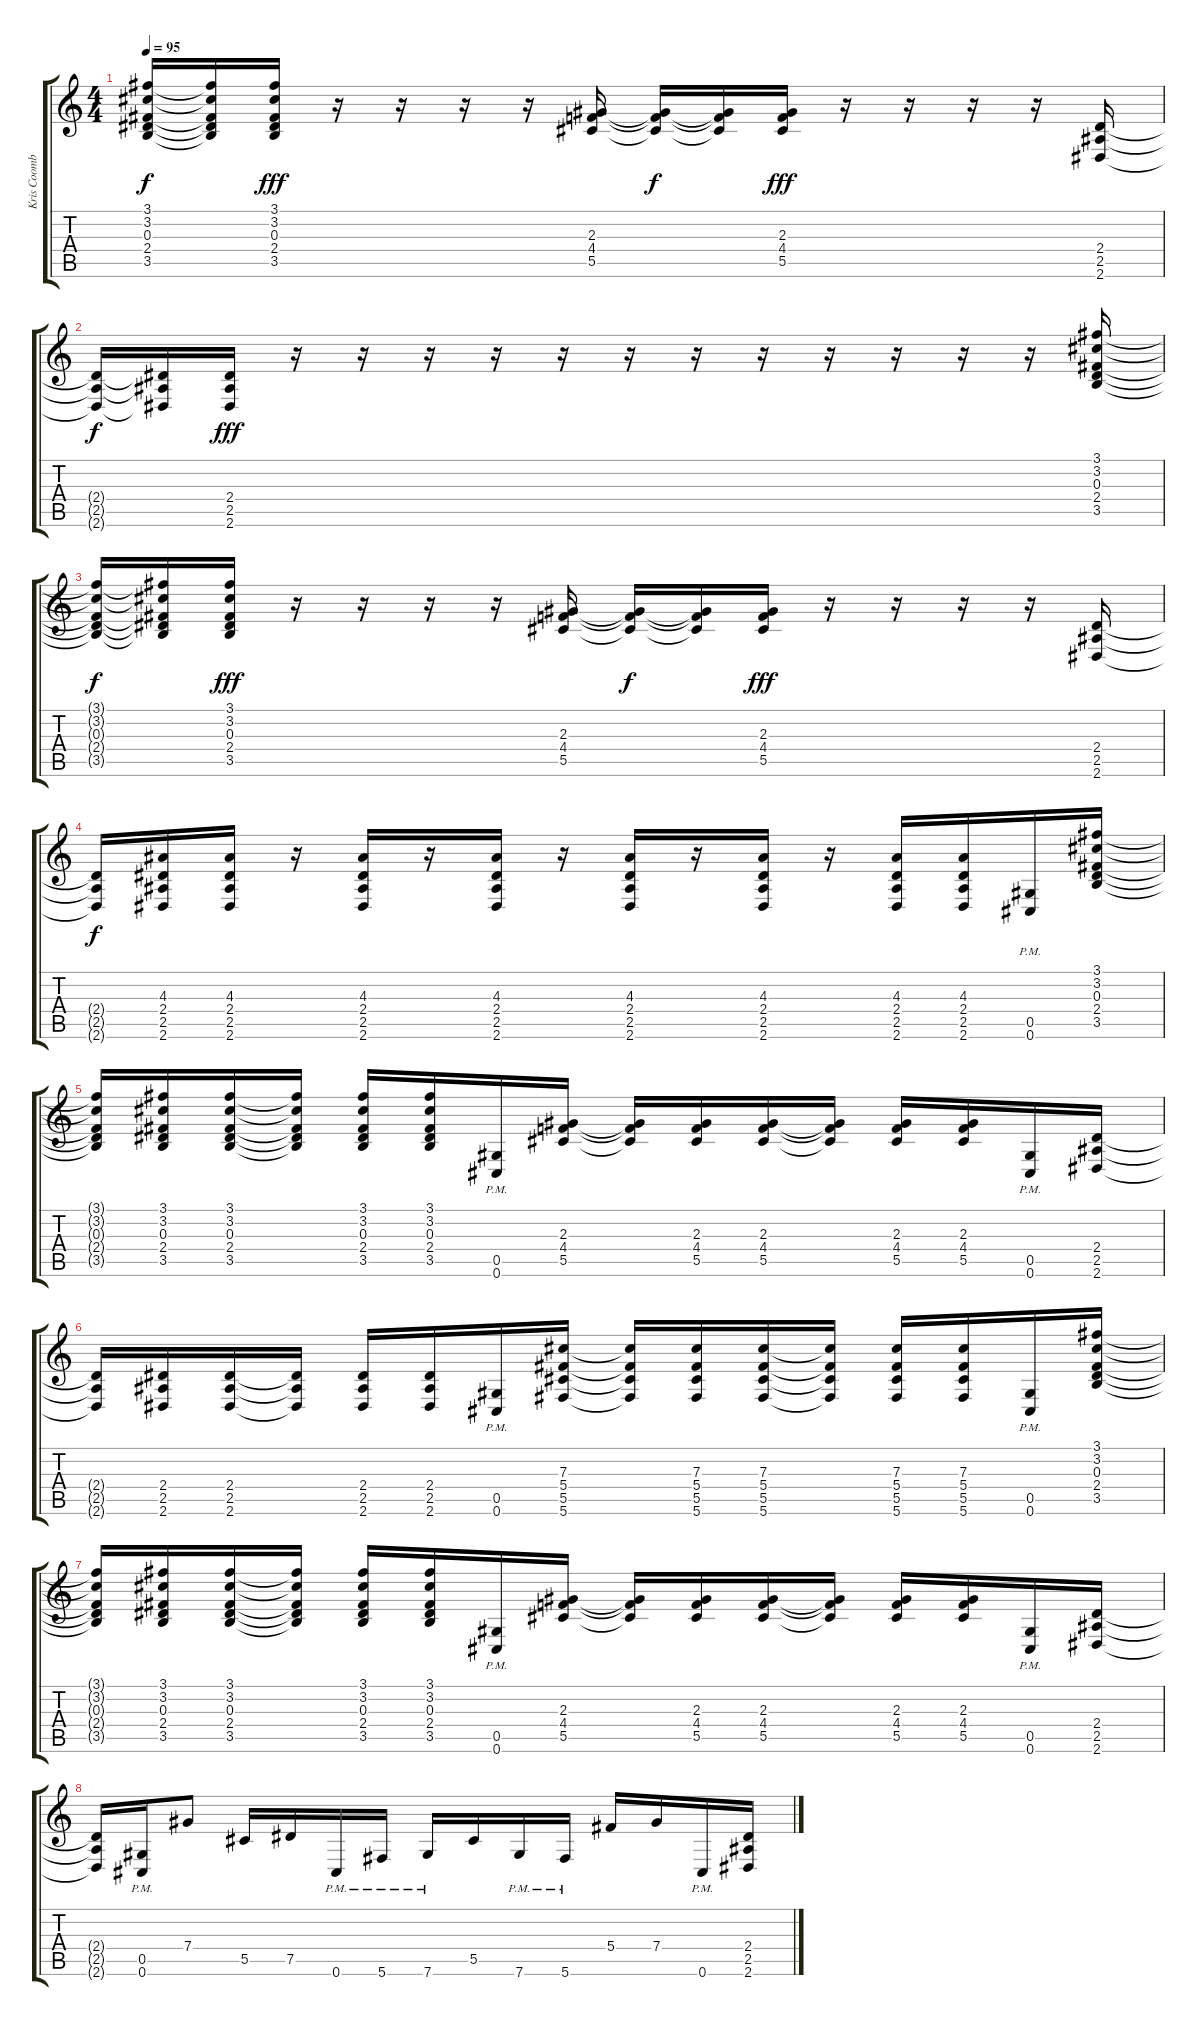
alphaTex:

\track ("Kris Coombs" "Kris Coomb") {instrument distortionguitar}
\staff {score tabs}
\tuning (Eb4 Bb3 Gb3 Db3 Ab2 Db2) {hide}
\ts (4 4)
\tempo 95
\clef g2
\ks c
(3.1{t} 3.2{t} 0.3{t} 2.4{t} 3.5{t}).16{dy f} (3.1{t} 3.2{t} 0.3{t} 2.4{t} 3.5{t}).16 (3.1 3.2 0.3 2.4 3.5).16{dy fff} r.16 r.16 r.16 r.16 (2.3 4.4 5.5).16 (2.3{t} 4.4{t} 5.5{t}).16{dy f} (2.3{t} 4.4{t} 5.5{t}).16 (2.3 4.4 5.5).16{dy fff} r.16 r.16 r.16 r.16 (2.4 2.5 2.6).16 |
(2.4{t} 2.5{t} 2.6{t}).16{dy f} (2.4{t} 2.5{t} 2.6{t}).16 (2.4 2.5 2.6).16{dy fff} r.16 r.16 r.16 r.16 r.16 r.16 r.16 r.16 r.16 r.16 r.16 r.16 (3.1 3.2 0.3 2.4 3.5).16 |
(3.1{t} 3.2{t} 0.3{t} 2.4{t} 3.5{t}).16{dy f} (3.1{t} 3.2{t} 0.3{t} 2.4{t} 3.5{t}).16 (3.1 3.2 0.3 2.4 3.5).16{dy fff} r.16 r.16 r.16 r.16 (2.3 4.4 5.5).16 (2.3{t} 4.4{t} 5.5{t}).16{dy f} (2.3{t} 4.4{t} 5.5{t}).16 (2.3 4.4 5.5).16{dy fff} r.16 r.16 r.16 r.16 (2.4 2.5 2.6).16 |
(2.4{t} 2.5{t} 2.6{t}).16{dy f} (4.3 2.4 2.5 2.6).16 (4.3 2.4 2.5 2.6).16 r.16 (4.3 2.4 2.5 2.6).16 r.16 (4.3 2.4 2.5 2.6).16 r.16 (4.3 2.4 2.5 2.6).16 r.16 (4.3 2.4 2.5 2.6).16 r.16 (4.3 2.4 2.5 2.6).16 (4.3 2.4 2.5 2.6).16 (0.5{pm} 0.6{pm}).16 (3.1 3.2 0.3 2.4 3.5).16 |
(3.1{t} 3.2{t} 0.3{t} 2.4{t} 3.5{t}).16 (3.1 3.2 0.3 2.4 3.5).16 (3.1 3.2 0.3 2.4 3.5).16 (3.1{t} 3.2{t} 0.3{t} 2.4{t} 3.5{t}).16 (3.1 3.2 0.3 2.4 3.5).16 (3.1 3.2 0.3 2.4 3.5).16 (0.5{pm} 0.6{pm}).16 (2.3 4.4 5.5).16 (2.3{t} 4.4{t} 5.5{t}).16 (2.3 4.4 5.5).16 (2.3 4.4 5.5).16 (2.3{t} 4.4{t} 5.5{t}).16 (2.3 4.4 5.5).16 (2.3 4.4 5.5).16 (0.5{pm} 0.6{pm}).16 (2.4 2.5 2.6).16 |
(2.4{t} 2.5{t} 2.6{t}).16 (2.4 2.5 2.6).16 (2.4 2.5 2.6).16 (2.4{t} 2.5{t} 2.6{t}).16 (2.4 2.5 2.6).16 (2.4 2.5 2.6).16 (0.5{pm} 0.6{pm}).16 (7.3 5.4 5.5 5.6).16 (7.3{t} 5.4{t} 5.5{t} 5.6{t}).16 (7.3 5.4 5.5 5.6).16 (7.3 5.4 5.5 5.6).16 (7.3{t} 5.4{t} 5.5{t} 5.6{t}).16 (7.3 5.4 5.5 5.6).16 (7.3 5.4 5.5 5.6).16 (0.5{pm} 0.6{pm}).16 (3.1 3.2 0.3 2.4 3.5).16 |
(3.1{t} 3.2{t} 0.3{t} 2.4{t} 3.5{t}).16 (3.1 3.2 0.3 2.4 3.5).16 (3.1 3.2 0.3 2.4 3.5).16 (3.1{t} 3.2{t} 0.3{t} 2.4{t} 3.5{t}).16 (3.1 3.2 0.3 2.4 3.5).16 (3.1 3.2 0.3 2.4 3.5).16 (0.5{pm} 0.6{pm}).16 (2.3 4.4 5.5).16 (2.3{t} 4.4{t} 5.5{t}).16 (2.3 4.4 5.5).16 (2.3 4.4 5.5).16 (2.3{t} 4.4{t} 5.5{t}).16 (2.3 4.4 5.5).16 (2.3 4.4 5.5).16 (0.5{pm} 0.6{pm}).16 (2.4 2.5 2.6).16 |
(2.4{t} 2.5{t} 2.6{t}).16 (0.5{pm} 0.6{pm}).16 7.4.8 5.5.16 7.5.16 0.6{pm}.16 5.6{pm}.16 7.6{pm}.16 5.5.16 7.6{pm}.16 5.6{pm}.16 5.4.16 7.4.16 0.6{pm}.16 (2.4 2.5 2.6).16
